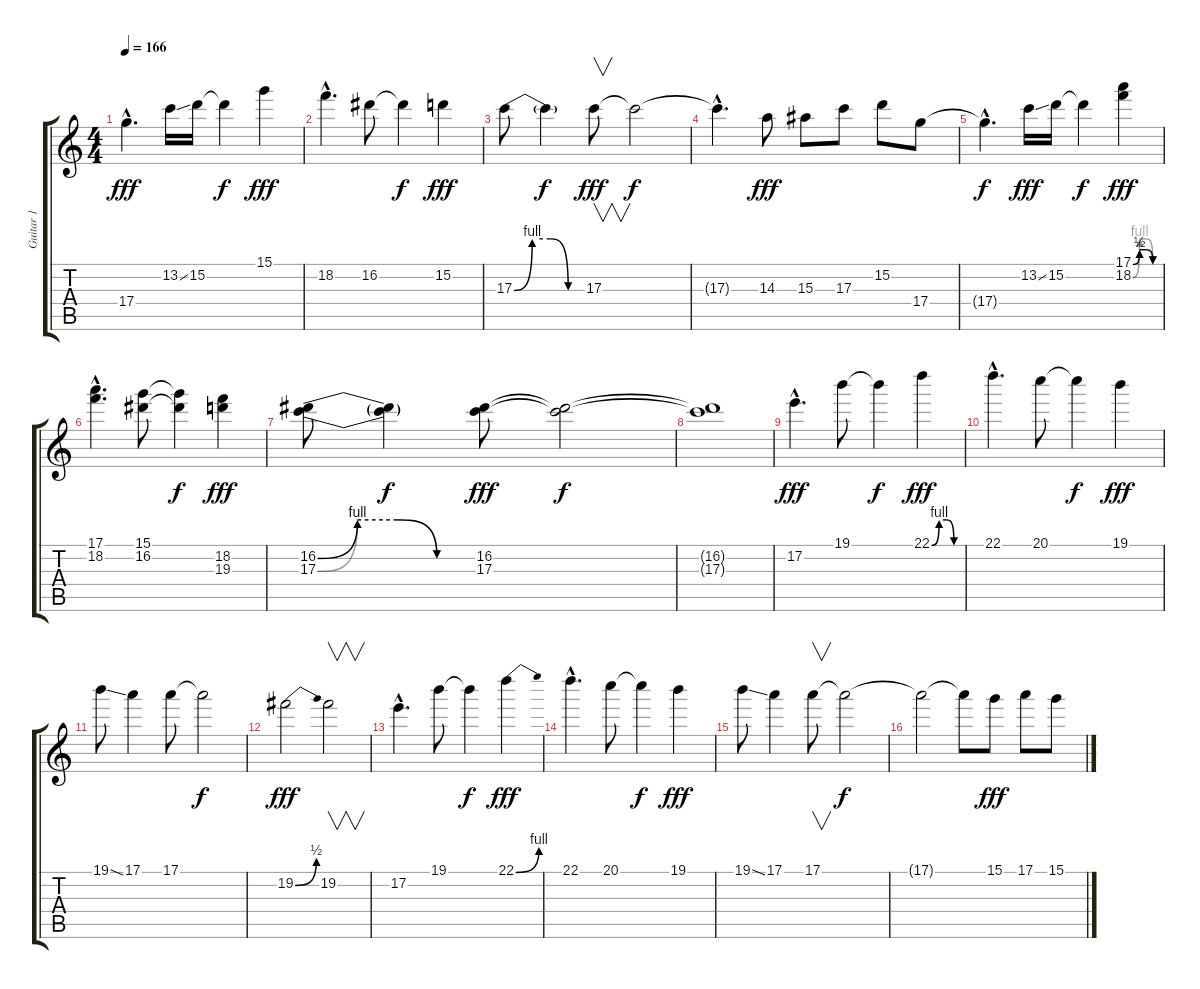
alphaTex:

\track ("Guitar 1 " "Guitar 1 ") {instrument distortionguitar}
\staff {score tabs}
\tuning (E4 B3 G3 D3 A2 E2) {hide}
\ts (4 4)
\tempo 166
\clef g2
\ks c
17.4{hac}.4{d dy fff} 13.2{ss}.16 15.2.16 15.2{t}.4{dy f} 15.1.4{dy fff} |
18.2{hac}.4{d} 16.2.8 16.2{t}.4{dy f} 15.2.4{dy fff} |
17.3{be (custom 0 0 15 4 30 4 45 0 60 0)}.8 17.3{t}.4{dy f} 17.3.8{v dy fff} 17.3{t}.2{dy f} |
17.3{hac t}.4{d} 14.3.8{dy fff} 15.3.8 17.3.8 15.2.8 17.4.8 |
17.4{hac t}.4{d dy f} 13.2{ss}.16{dy fff} 15.2.16 15.2{t}.4{dy f} (17.1{be (custom 0 0 15 2 30 2 45 0 60 0)} 18.2{be (custom 0 0 15 4 30 4 45 0 60 0)}).4{dy fff} |
(17.1{hac} 18.2{hac}).4{d} (15.1 16.2).8 (15.1{t} 16.2{t}).4{dy f} (18.2 19.3).4{dy fff} |
(16.2{be (custom 0 0 15 4 30 4 45 0 60 0)} 17.3{be (custom 0 0 15 4 30 4 45 0 60 0)}).8 (16.2{t} 17.3{t}).4{dy f} (16.2 17.3).8{dy fff} (16.2{t} 17.3{t}).2{dy f} |
(16.2{t} 17.3{t}).1 |
17.2{hac}.4{d dy fff} 19.1.8 19.1{t}.4{dy f} 22.1{be (custom 0 0 15 4 30 4 45 0 60 0)}.4{dy fff} |
22.1{hac}.4{d} 20.1.8 20.1{t}.4{dy f} 19.1.4{dy fff} |
19.1{ss}.8 17.1.4 17.1.8 17.1{t}.2{dy f} |
19.2{be (bend 0 0 60 2)}.2{dy fff} 19.2.2{v} |
17.2{hac}.4{d} 19.1.8 19.1{t}.4{dy f} 22.1{be (bend 0 0 60 4)}.4{dy fff} |
22.1{hac}.4{d} 20.1.8 20.1{t}.4{dy f} 19.1.4{dy fff} |
19.1{ss}.8 17.1.4 17.1.8{v} 17.1{t}.2{dy f} |
17.1{t}.2 17.1{t}.8 15.1.8{dy fff} 17.1.8 15.1.8
